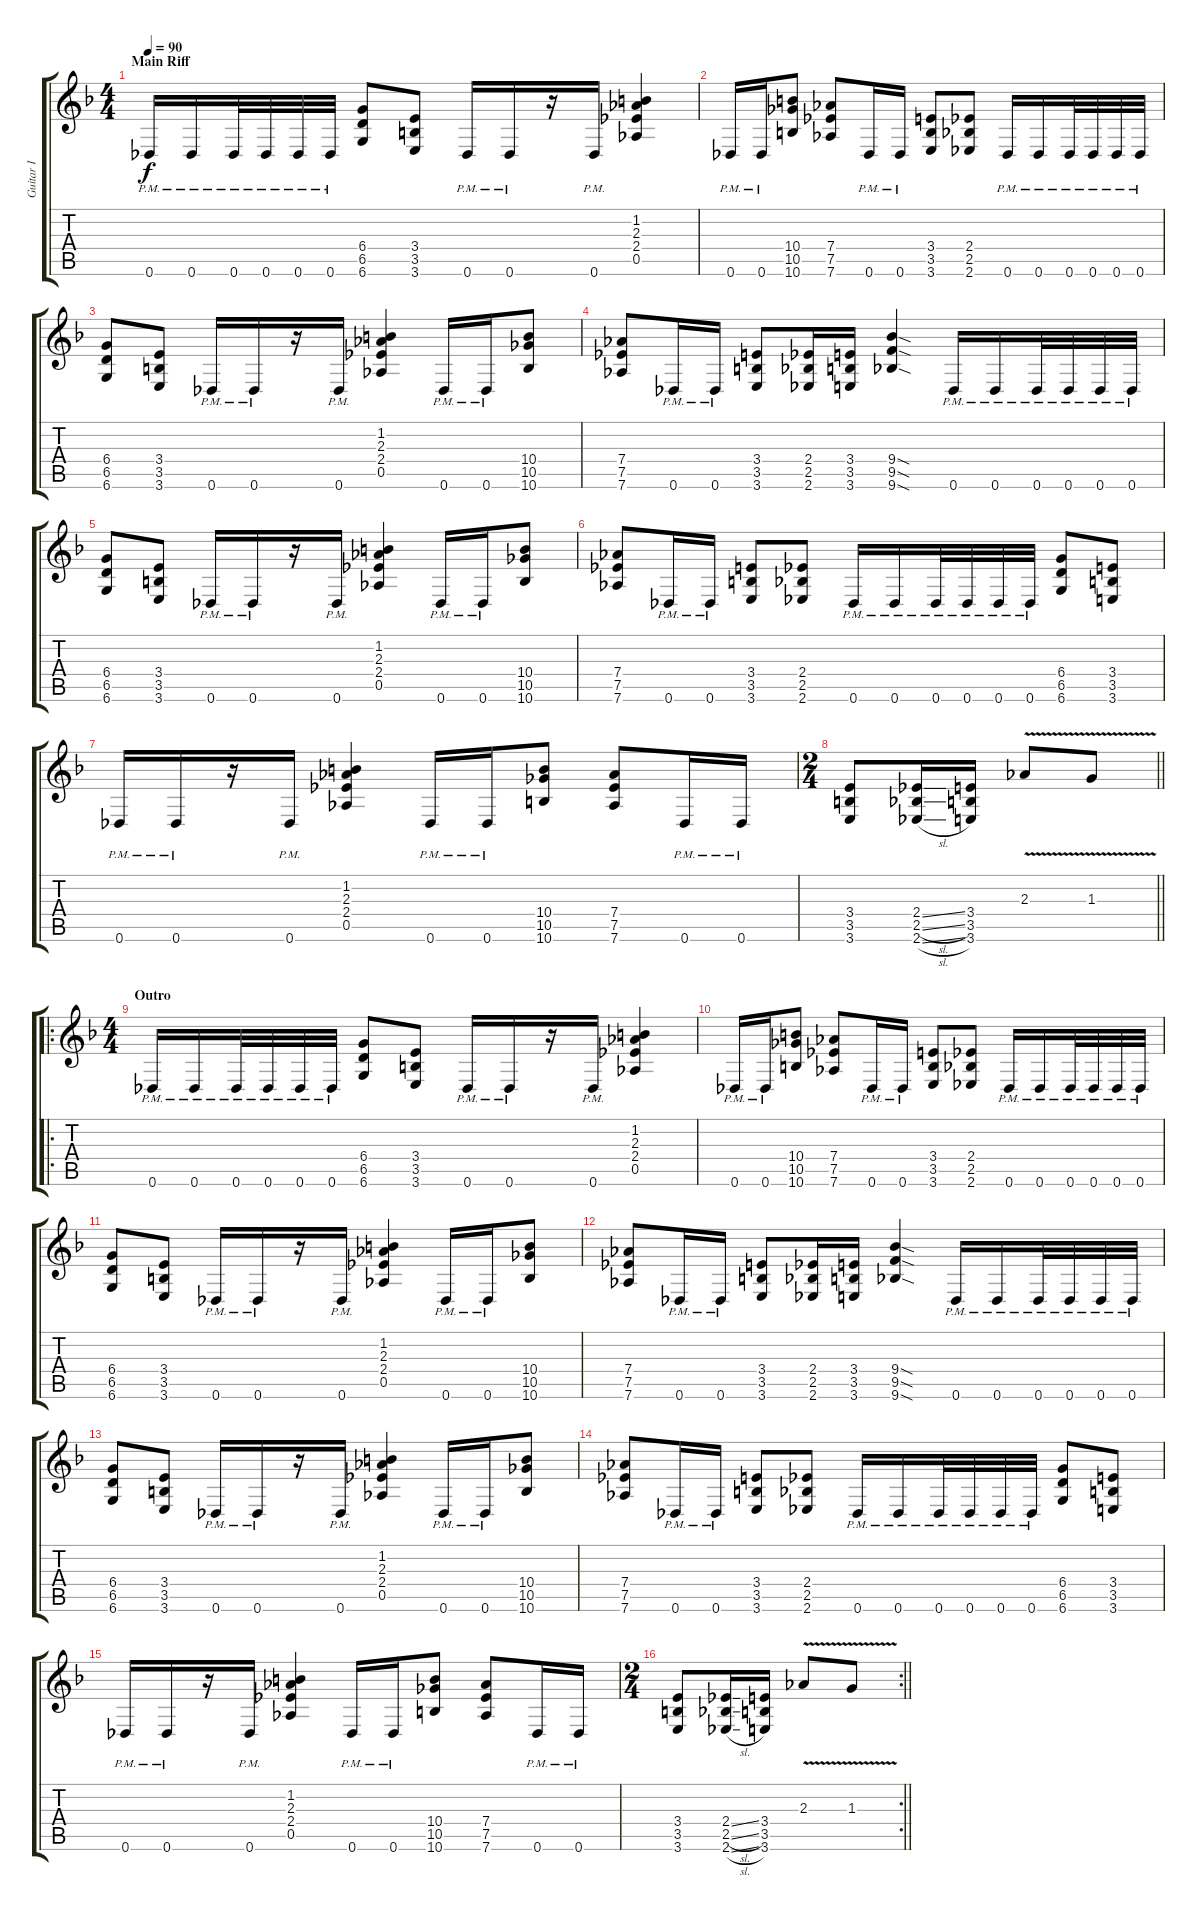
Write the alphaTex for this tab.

\track ("Guitar I" "Guitar I") {instrument distortionguitar}
\staff {score tabs}
\tuning (Db4 Bb3 Gb3 Db3 Ab2 Db2) {hide}
\ts (4 4)
\section ("" "Main Riff")
\tempo 90
\clef g2
\ks f
0.6{pm}.16{dy f} 0.6{pm}.16 0.6{pm}.32 0.6{pm}.32 0.6{pm}.32 0.6{pm}.32 (6.4 6.5 6.6).8 (3.4 3.5 3.6).8 0.6{pm}.16 0.6{pm}.16 r.16 0.6{pm}.16 (1.2 2.3 2.4 0.5).4 |
0.6{pm}.16 0.6{pm}.16 (10.4 10.5 10.6).8 (7.4 7.5 7.6).8 0.6{pm}.16 0.6{pm}.16 (3.4 3.5 3.6).8 (2.4 2.5 2.6).8 0.6{pm}.16 0.6{pm}.16 0.6{pm}.32 0.6{pm}.32 0.6{pm}.32 0.6{pm}.32 |
(6.4 6.5 6.6).8 (3.4 3.5 3.6).8 0.6{pm}.16 0.6{pm}.16 r.16 0.6{pm}.16 (1.2 2.3 2.4 0.5).4 0.6{pm}.16 0.6{pm}.16 (10.4 10.5 10.6).8 |
(7.4 7.5 7.6).8 0.6{pm}.16 0.6{pm}.16 (3.4 3.5 3.6).8 (2.4 2.5 2.6).16 (3.4 3.5 3.6).16 (9.4{sod} 9.5{sod} 9.6{sod}).4 0.6{pm}.16 0.6{pm}.16 0.6{pm}.32 0.6{pm}.32 0.6{pm}.32 0.6{pm}.32 |
(6.4 6.5 6.6).8 (3.4 3.5 3.6).8 0.6{pm}.16 0.6{pm}.16 r.16 0.6{pm}.16 (1.2 2.3 2.4 0.5).4 0.6{pm}.16 0.6{pm}.16 (10.4 10.5 10.6).8 |
(7.4 7.5 7.6).8 0.6{pm}.16 0.6{pm}.16 (3.4 3.5 3.6).8 (2.4 2.5 2.6).8 0.6{pm}.16 0.6{pm}.16 0.6{pm}.32 0.6{pm}.32 0.6{pm}.32 0.6{pm}.32 (6.4 6.5 6.6).8 (3.4 3.5 3.6).8 |
0.6{pm}.16 0.6{pm}.16 r.16 0.6{pm}.16 (1.2 2.3 2.4 0.5).4 0.6{pm}.16 0.6{pm}.16 (10.4 10.5 10.6).8 (7.4 7.5 7.6).8 0.6{pm}.16 0.6{pm}.16 |
\ts (2 4)
\barLineRight lightlight
(3.4 3.5 3.6).8 (2.4{ss} 2.5{sl} 2.6{sl}).16 (3.4 3.5 3.6).16 2.3{v}.8 1.3{v}.8 |
\ro
\ts (4 4)
\section ("" "Outro")
0.6{pm}.16 0.6{pm}.16 0.6{pm}.32 0.6{pm}.32 0.6{pm}.32 0.6{pm}.32 (6.4 6.5 6.6).8 (3.4 3.5 3.6).8 0.6{pm}.16 0.6{pm}.16 r.16 0.6{pm}.16 (1.2 2.3 2.4 0.5).4 |
0.6{pm}.16 0.6{pm}.16 (10.4 10.5 10.6).8 (7.4 7.5 7.6).8 0.6{pm}.16 0.6{pm}.16 (3.4 3.5 3.6).8 (2.4 2.5 2.6).8 0.6{pm}.16 0.6{pm}.16 0.6{pm}.32 0.6{pm}.32 0.6{pm}.32 0.6{pm}.32 |
(6.4 6.5 6.6).8 (3.4 3.5 3.6).8 0.6{pm}.16 0.6{pm}.16 r.16 0.6{pm}.16 (1.2 2.3 2.4 0.5).4 0.6{pm}.16 0.6{pm}.16 (10.4 10.5 10.6).8 |
(7.4 7.5 7.6).8 0.6{pm}.16 0.6{pm}.16 (3.4 3.5 3.6).8 (2.4 2.5 2.6).16 (3.4 3.5 3.6).16 (9.4{sod} 9.5{sod} 9.6{sod}).4 0.6{pm}.16 0.6{pm}.16 0.6{pm}.32 0.6{pm}.32 0.6{pm}.32 0.6{pm}.32 |
(6.4 6.5 6.6).8 (3.4 3.5 3.6).8 0.6{pm}.16 0.6{pm}.16 r.16 0.6{pm}.16 (1.2 2.3 2.4 0.5).4 0.6{pm}.16 0.6{pm}.16 (10.4 10.5 10.6).8 |
(7.4 7.5 7.6).8 0.6{pm}.16 0.6{pm}.16 (3.4 3.5 3.6).8 (2.4 2.5 2.6).8 0.6{pm}.16 0.6{pm}.16 0.6{pm}.32 0.6{pm}.32 0.6{pm}.32 0.6{pm}.32 (6.4 6.5 6.6).8 (3.4 3.5 3.6).8 |
0.6{pm}.16 0.6{pm}.16 r.16 0.6{pm}.16 (1.2 2.3 2.4 0.5).4 0.6{pm}.16 0.6{pm}.16 (10.4 10.5 10.6).8 (7.4 7.5 7.6).8 0.6{pm}.16 0.6{pm}.16 |
\rc 2
\ts (2 4)
\barLineRight lightlight
(3.4 3.5 3.6).8 (2.4{ss} 2.5{sl} 2.6{sl}).16 (3.4 3.5 3.6).16 2.3{v}.8 1.3{v}.8
